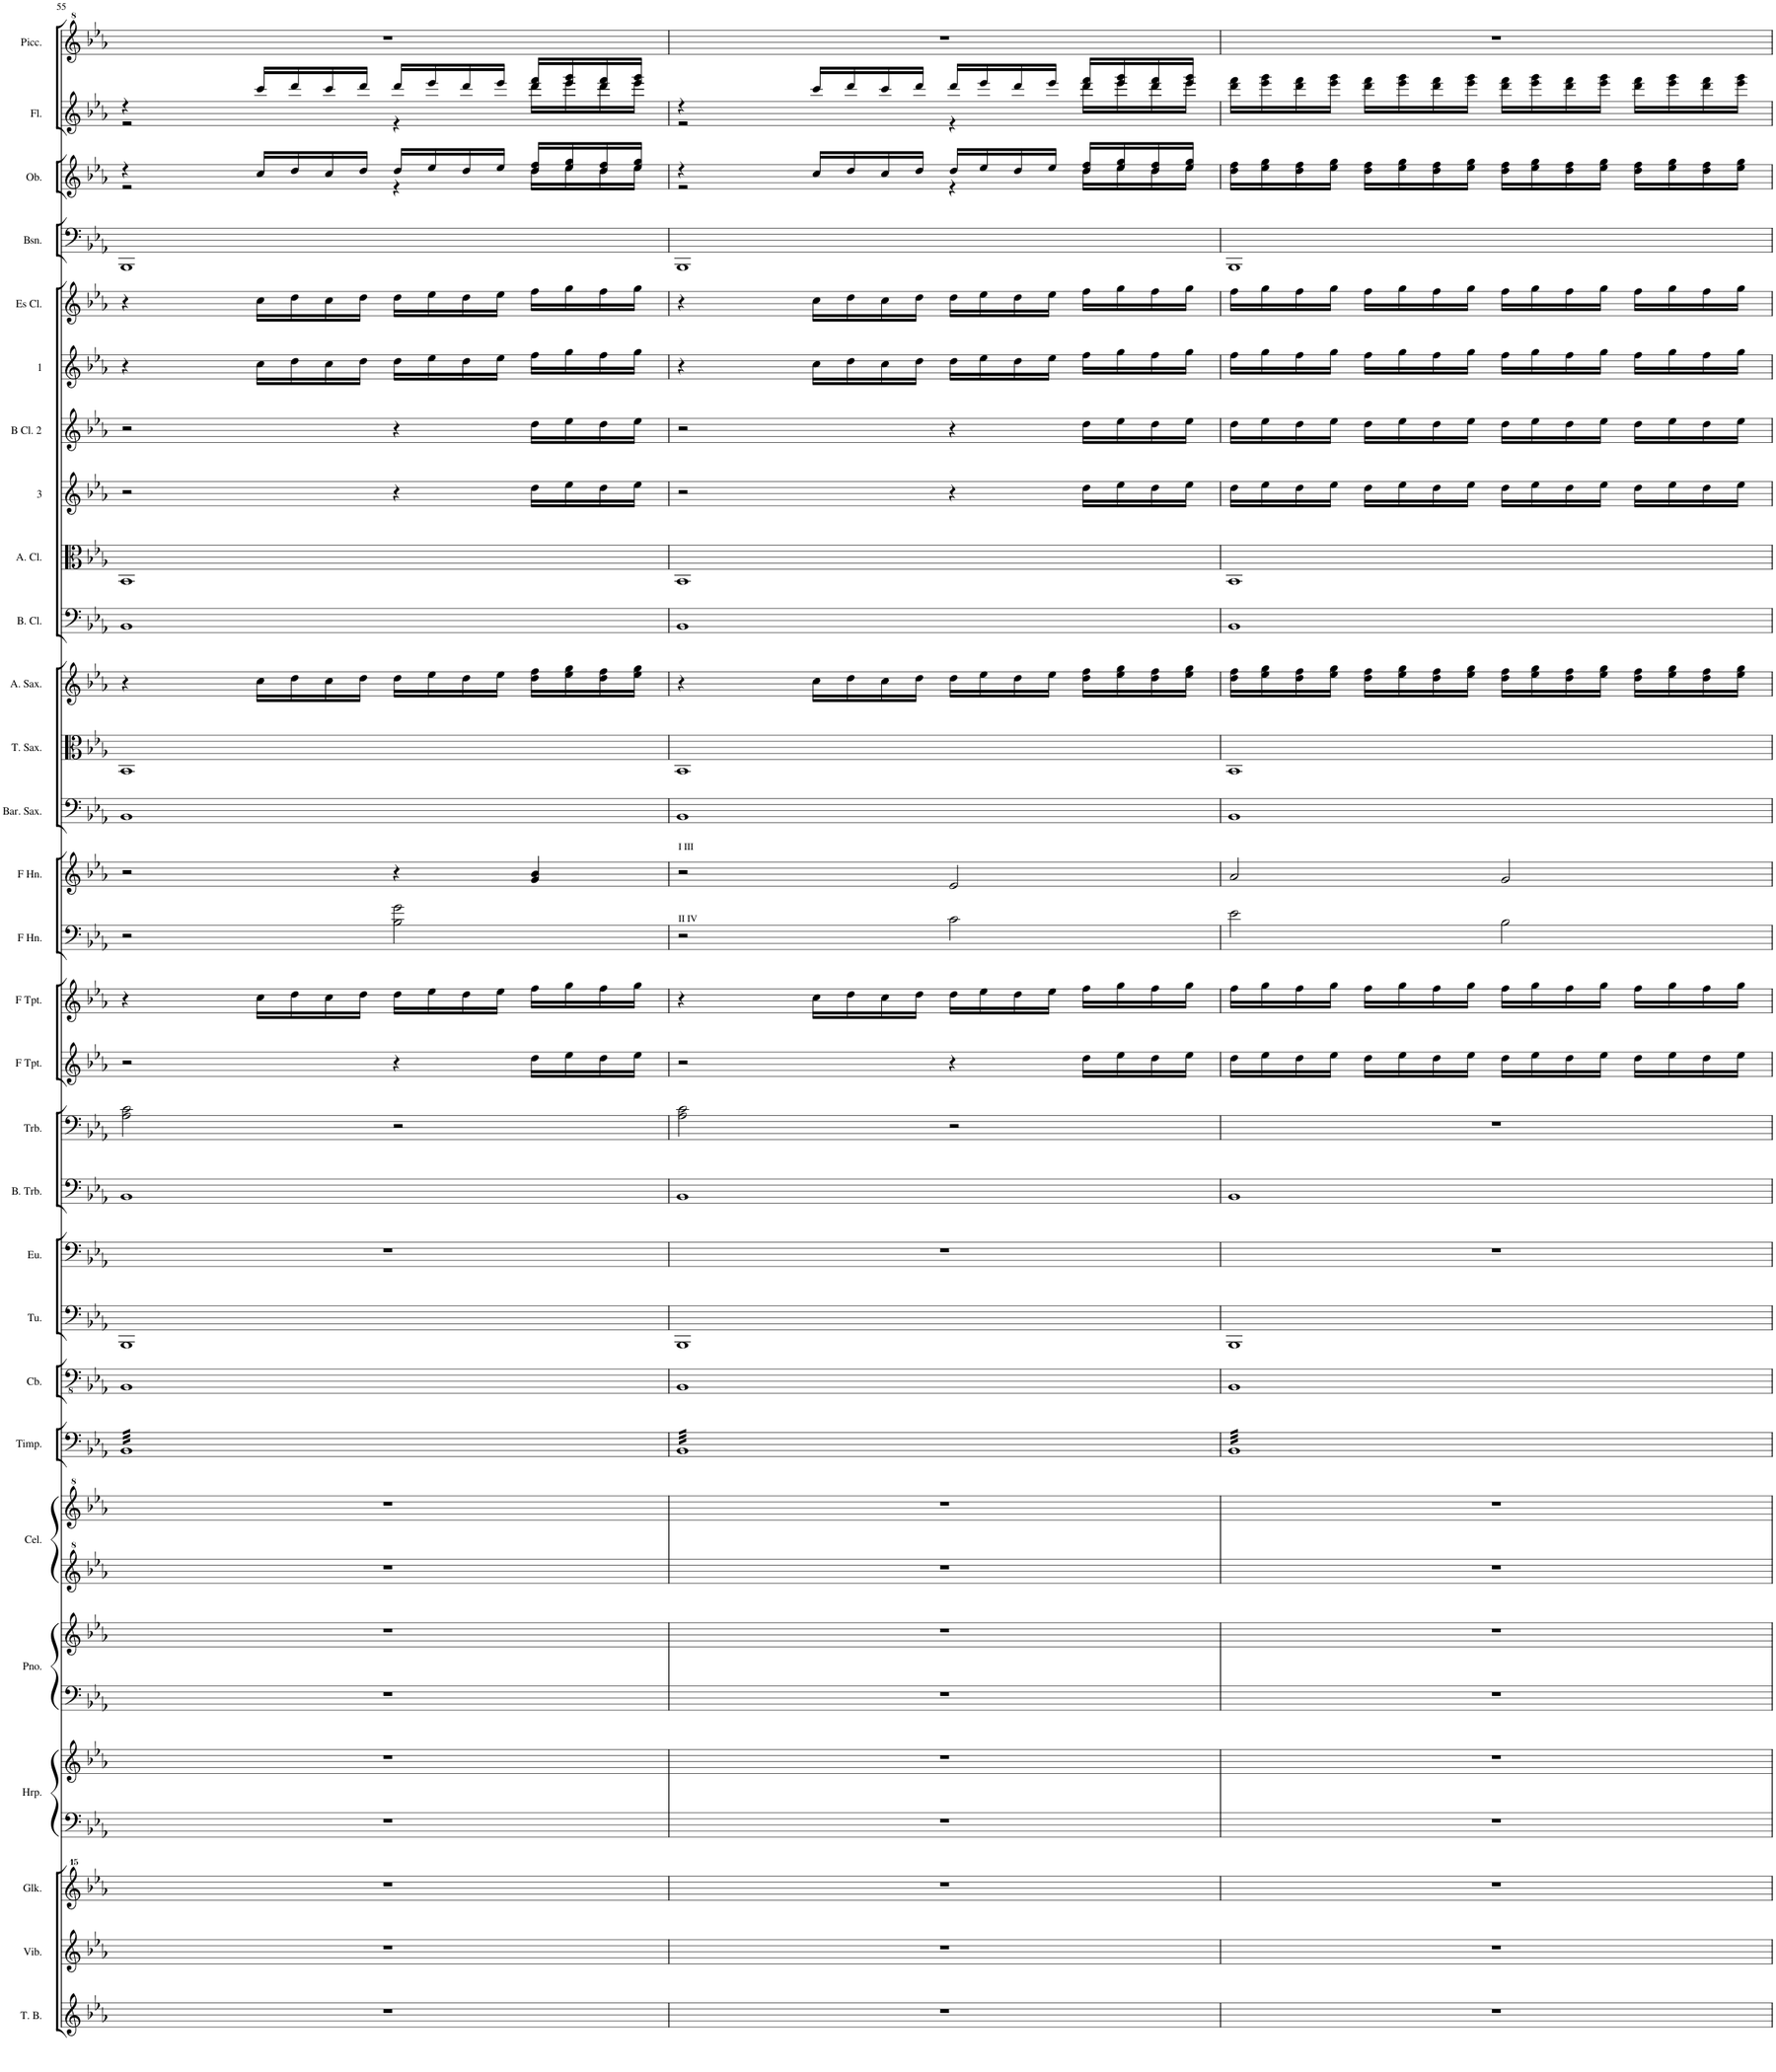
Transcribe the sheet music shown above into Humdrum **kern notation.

**kern	**kern	**kern	**kern	**kern	**kern	**kern	**kern	**kern	**kern	**kern	**kern	**kern	**kern	**kern	**kern	**kern	**kern	**kern	**kern	**kern	**kern	**kern	**kern	**kern	**kern	**kern	**kern	**kern	**kern	**kern	**kern
*part29	*part28	*part27	*part26	*part26	*part25	*part25	*part24	*part24	*part23	*part22	*part21	*part20	*part19	*part18	*part17	*part16	*part15	*part14	*part13	*part12	*part11	*part10	*part9	*part8	*part7	*part6	*part5	*part4	*part3	*part2	*part1
*staff32	*staff31	*staff30	*staff29	*staff28	*staff27	*staff26	*staff25	*staff24	*staff23	*staff22	*staff21	*staff20	*staff19	*staff18	*staff17	*staff16	*staff15	*staff14	*staff13	*staff12	*staff11	*staff10	*staff9	*staff8	*staff7	*staff6	*staff5	*staff4	*staff3	*staff2	*staff1
*I"Tubular Bells (Es-B-Es-F)	*I"Vibraphone	*I"Glockenspiel	*I"Harp	*	*I"Piano	*	*I"Celesta	*	*I"Timpani (F-B-Es)	*I"Double Bass	*I"Tuba	*I"Euphonium	*I"Bass Trombone	*I"Trombone	*I"F Trumpet	*I"F Trumpet	*I"F Horn	*I"F Horn	*I"Baritone Saxophone	*I"Tenor Saxophone	*I"Alto Saxophone	*I"Bass Clarinet	*I"Alto Clarinet	*I"3	*I"B Clarinet 2	*I"1	*I"Es Clarinet	*I"Bassoon	*I"Oboe	*I"Flute	*I"Piccolo
*I'T. B.	*I'Vib.	*I'Glk.	*I'Hrp.	*	*I'Pno.	*	*I'Cel.	*	*I'Timp.	*	*I'Tu.	*I'Eu.	*I'B. Trb.	*I'Trb.	*I'F Tpt.	*I'F Tpt.	*I'F Hn.	*I'F Hn.	*I'Bar. Sax.	*I'T. Sax.	*I'A. Sax.	*I'B. Cl.	*I'A. Cl.	*	*I'B Cl. 2	*	*I'Es Cl.	*I'Bsn.	*I'Ob.	*I'Fl.	*I'Picc.
!!LO:PB:g=z
*clefG2	*clefG2	*clefG^^2	*clefF4	*clefG2	*clefF4	*clefG2	*clefG^2	*clefG^2	*clefF4	*clefFv4	*clefF4	*clefF4	*clefF4	*clefF4	*clefG2	*clefG2	*clefF4	*clefG2	*clefF4	*clefC3	*clefG2	*clefF4	*clefC3	*clefG2	*clefG2	*clefG2	*clefG2	*clefF4	*clefG2	*clefG2	*clefG^2
*	*	*	*	*	*	*	*	*	*	*Trd7c12	*	*	*	*	*Trd1c2	*Trd1c2	*Trd4c7	*Trd4c7	*	*Trd8c14	*Trd5c9	*Trd8c14	*Trd1c2	*Trd1c2	*Trd1c2	*Trd1c2	*Trd-2c-3	*	*	*	*Trd-7c-12
*k[b-e-a-]	*k[b-e-a-]	*k[b-e-a-]	*k[b-e-a-]	*k[b-e-a-]	*k[b-e-a-]	*k[b-e-a-]	*k[b-e-a-]	*k[b-e-a-]	*k[b-e-a-]	*k[b-e-a-]	*k[b-e-a-]	*k[b-e-a-]	*k[b-e-a-]	*k[b-e-a-]	*k[b-e-a-]	*k[b-e-a-]	*k[b-e-a-]	*k[b-e-a-]	*k[b-e-a-]	*k[b-e-a-]	*k[b-e-a-]	*k[b-e-a-]	*k[b-e-a-]	*k[b-e-a-]	*k[b-e-a-]	*k[b-e-a-]	*k[b-e-a-]	*k[b-e-a-]	*k[b-e-a-]	*k[b-e-a-]	*k[b-e-a-]
*M4/4	*M4/4	*M4/4	*M4/4	*M4/4	*M4/4	*M4/4	*M4/4	*M4/4	*M4/4	*M4/4	*M4/4	*M4/4	*M4/4	*M4/4	*M4/4	*M4/4	*M4/4	*M4/4	*M4/4	*M4/4	*M4/4	*M4/4	*M4/4	*M4/4	*M4/4	*M4/4	*M4/4	*M4/4	*M4/4	*M4/4	*M4/4
=55	=55	=55	=55	=55	=55	=55	=55	=55	=55	=55	=55	=55	=55	=55	=55	=55	=55	=55	=55	=55	=55	=55	=55	=55	=55	=55	=55	=55	=55	=55	=55
*	*	*	*	*	*	*	*	*	*^	*	*	*	*	*	*	*	*	*	*	*	*	*	*	*	*	*	*	*	*	*	*
*	*	*	*	*	*	*	*	*	*	*Xtuplet	*	*	*	*	*	*	*	*	*	*	*	*	*	*	*	*	*	*	*	*	*	*
*	*	*	*	*	*	*	*	*	*	*	*	*	*	*	*	*	*	*	*	*	*	*	*	*	*	*	*	*	*	*^	*^	*
*	*	*	*	*	*	*	*	*	*tremolo	*	*	*	*	*	*	*	*	*	*	*	*	*	*	*	*	*	*	*	*	*	*	*	*	*
1r	1r	1r	1r	1r	1r	1r	1r	1r	32BB-LLL	40ryy	1BBB-	1BBB-	1r	1BB-	2A-\ 2c\	2r	4r	2r	2r	1BB-	1BB-	4r	1BB-	1BB-	2r	2r	4r	4r	1BBB-	4r	2r	4r	2r	1r
.	.	.	.	.	.	.	.	.	.	40BB-LLL	.	.	.	.	.	.	.	.	.	.	.	.	.	.	.	.	.	.	.	.	.	.	.	.
.	.	.	.	.	.	.	.	.	32BB-	.	.	.	.	.	.	.	.	.	.	.	.	.	.	.	.	.	.	.	.	.	.	.	.	.
.	.	.	.	.	.	.	.	.	.	40BB-	.	.	.	.	.	.	.	.	.	.	.	.	.	.	.	.	.	.	.	.	.	.	.	.
.	.	.	.	.	.	.	.	.	32BB-	.	.	.	.	.	.	.	.	.	.	.	.	.	.	.	.	.	.	.	.	.	.	.	.	.
.	.	.	.	.	.	.	.	.	.	40BB-	.	.	.	.	.	.	.	.	.	.	.	.	.	.	.	.	.	.	.	.	.	.	.	.
.	.	.	.	.	.	.	.	.	32BB-	.	.	.	.	.	.	.	.	.	.	.	.	.	.	.	.	.	.	.	.	.	.	.	.	.
.	.	.	.	.	.	.	.	.	.	40BB-	.	.	.	.	.	.	.	.	.	.	.	.	.	.	.	.	.	.	.	.	.	.	.	.
.	.	.	.	.	.	.	.	.	32BB-	40BB-	.	.	.	.	.	.	.	.	.	.	.	.	.	.	.	.	.	.	.	.	.	.	.	.
.	.	.	.	.	.	.	.	.	.	40BB-	.	.	.	.	.	.	.	.	.	.	.	.	.	.	.	.	.	.	.	.	.	.	.	.
.	.	.	.	.	.	.	.	.	32BB-	.	.	.	.	.	.	.	.	.	.	.	.	.	.	.	.	.	.	.	.	.	.	.	.	.
.	.	.	.	.	.	.	.	.	.	40BB-	.	.	.	.	.	.	.	.	.	.	.	.	.	.	.	.	.	.	.	.	.	.	.	.
.	.	.	.	.	.	.	.	.	32BB-	.	.	.	.	.	.	.	.	.	.	.	.	.	.	.	.	.	.	.	.	.	.	.	.	.
.	.	.	.	.	.	.	.	.	.	40BB-	.	.	.	.	.	.	.	.	.	.	.	.	.	.	.	.	.	.	.	.	.	.	.	.
.	.	.	.	.	.	.	.	.	32BB-	.	.	.	.	.	.	.	.	.	.	.	.	.	.	.	.	.	.	.	.	.	.	.	.	.
.	.	.	.	.	.	.	.	.	.	40BB-JJJ	.	.	.	.	.	.	.	.	.	.	.	.	.	.	.	.	.	.	.	.	.	.	.	.
.	.	.	.	.	.	.	.	.	32BB-	40BB-LLL	.	.	.	.	.	.	16cc\LL	.	.	.	.	16cc\LL	.	.	.	.	16cc\LL	16cc\LL	.	16cc/LL	.	16ccc/LL	.	.
.	.	.	.	.	.	.	.	.	.	40BB-	.	.	.	.	.	.	.	.	.	.	.	.	.	.	.	.	.	.	.	.	.	.	.	.
.	.	.	.	.	.	.	.	.	32BB-	.	.	.	.	.	.	.	.	.	.	.	.	.	.	.	.	.	.	.	.	.	.	.	.	.
.	.	.	.	.	.	.	.	.	.	40BB-	.	.	.	.	.	.	.	.	.	.	.	.	.	.	.	.	.	.	.	.	.	.	.	.
.	.	.	.	.	.	.	.	.	32BB-	.	.	.	.	.	.	.	16dd\	.	.	.	.	16dd\	.	.	.	.	16dd\	16dd\	.	16dd/	.	16ddd/	.	.
.	.	.	.	.	.	.	.	.	.	40BB-	.	.	.	.	.	.	.	.	.	.	.	.	.	.	.	.	.	.	.	.	.	.	.	.
.	.	.	.	.	.	.	.	.	32BB-	.	.	.	.	.	.	.	.	.	.	.	.	.	.	.	.	.	.	.	.	.	.	.	.	.
.	.	.	.	.	.	.	.	.	.	40BB-	.	.	.	.	.	.	.	.	.	.	.	.	.	.	.	.	.	.	.	.	.	.	.	.
.	.	.	.	.	.	.	.	.	32BB-	40BB-	.	.	.	.	.	.	16cc\	.	.	.	.	16cc\	.	.	.	.	16cc\	16cc\	.	16cc/	.	16ccc/	.	.
.	.	.	.	.	.	.	.	.	.	40BB-	.	.	.	.	.	.	.	.	.	.	.	.	.	.	.	.	.	.	.	.	.	.	.	.
.	.	.	.	.	.	.	.	.	32BB-	.	.	.	.	.	.	.	.	.	.	.	.	.	.	.	.	.	.	.	.	.	.	.	.	.
.	.	.	.	.	.	.	.	.	.	40BB-	.	.	.	.	.	.	.	.	.	.	.	.	.	.	.	.	.	.	.	.	.	.	.	.
.	.	.	.	.	.	.	.	.	32BB-	.	.	.	.	.	.	.	16dd\JJ	.	.	.	.	16dd\JJ	.	.	.	.	16dd\JJ	16dd\JJ	.	16dd/JJ	.	16ddd/JJ	.	.
.	.	.	.	.	.	.	.	.	.	40BB-	.	.	.	.	.	.	.	.	.	.	.	.	.	.	.	.	.	.	.	.	.	.	.	.
.	.	.	.	.	.	.	.	.	32BB-	.	.	.	.	.	.	.	.	.	.	.	.	.	.	.	.	.	.	.	.	.	.	.	.	.
.	.	.	.	.	.	.	.	.	.	40BB-JJJ	.	.	.	.	.	.	.	.	.	.	.	.	.	.	.	.	.	.	.	.	.	.	.	.
.	.	.	.	.	.	.	.	.	32BB-	40BB-LLL	.	.	.	.	2r	4r	16dd\LL	2B-\ 2g\	4r	.	.	16dd\LL	.	.	4r	4r	16dd\LL	16dd\LL	.	16dd/LL	4r	16ddd/LL	4r	.
.	.	.	.	.	.	.	.	.	.	40BB-	.	.	.	.	.	.	.	.	.	.	.	.	.	.	.	.	.	.	.	.	.	.	.	.
.	.	.	.	.	.	.	.	.	32BB-	.	.	.	.	.	.	.	.	.	.	.	.	.	.	.	.	.	.	.	.	.	.	.	.	.
.	.	.	.	.	.	.	.	.	.	40BB-	.	.	.	.	.	.	.	.	.	.	.	.	.	.	.	.	.	.	.	.	.	.	.	.
.	.	.	.	.	.	.	.	.	32BB-	.	.	.	.	.	.	.	16ee-\	.	.	.	.	16ee-\	.	.	.	.	16ee-\	16ee-\	.	16ee-/	.	16eee-/	.	.
.	.	.	.	.	.	.	.	.	.	40BB-	.	.	.	.	.	.	.	.	.	.	.	.	.	.	.	.	.	.	.	.	.	.	.	.
.	.	.	.	.	.	.	.	.	32BB-	.	.	.	.	.	.	.	.	.	.	.	.	.	.	.	.	.	.	.	.	.	.	.	.	.
.	.	.	.	.	.	.	.	.	.	40BB-	.	.	.	.	.	.	.	.	.	.	.	.	.	.	.	.	.	.	.	.	.	.	.	.
.	.	.	.	.	.	.	.	.	32BB-	40BB-	.	.	.	.	.	.	16dd\	.	.	.	.	16dd\	.	.	.	.	16dd\	16dd\	.	16dd/	.	16ddd/	.	.
.	.	.	.	.	.	.	.	.	.	40BB-	.	.	.	.	.	.	.	.	.	.	.	.	.	.	.	.	.	.	.	.	.	.	.	.
.	.	.	.	.	.	.	.	.	32BB-	.	.	.	.	.	.	.	.	.	.	.	.	.	.	.	.	.	.	.	.	.	.	.	.	.
.	.	.	.	.	.	.	.	.	.	40BB-	.	.	.	.	.	.	.	.	.	.	.	.	.	.	.	.	.	.	.	.	.	.	.	.
.	.	.	.	.	.	.	.	.	32BB-	.	.	.	.	.	.	.	16ee-\JJ	.	.	.	.	16ee-\JJ	.	.	.	.	16ee-\JJ	16ee-\JJ	.	16ee-/JJ	.	16eee-/JJ	.	.
.	.	.	.	.	.	.	.	.	.	40BB-	.	.	.	.	.	.	.	.	.	.	.	.	.	.	.	.	.	.	.	.	.	.	.	.
.	.	.	.	.	.	.	.	.	32BB-	.	.	.	.	.	.	.	.	.	.	.	.	.	.	.	.	.	.	.	.	.	.	.	.	.
.	.	.	.	.	.	.	.	.	.	40BB-JJJ	.	.	.	.	.	.	.	.	.	.	.	.	.	.	.	.	.	.	.	.	.	.	.	.
.	.	.	.	.	.	.	.	.	32BB-	40BB-LLL	.	.	.	.	.	16dd\LL	16ff\LL	.	4g/ 4b-/	.	.	16dd\ 16ff\LL	.	.	16dd\LL	16dd\LL	16ff\LL	16ff\LL	.	16dd/ 16ff/LL	16dd\LL	16ddd/ 16fff/LL	16ddd\LL	.
.	.	.	.	.	.	.	.	.	.	40BB-	.	.	.	.	.	.	.	.	.	.	.	.	.	.	.	.	.	.	.	.	.	.	.	.
.	.	.	.	.	.	.	.	.	32BB-	.	.	.	.	.	.	.	.	.	.	.	.	.	.	.	.	.	.	.	.	.	.	.	.	.
.	.	.	.	.	.	.	.	.	.	40BB-	.	.	.	.	.	.	.	.	.	.	.	.	.	.	.	.	.	.	.	.	.	.	.	.
.	.	.	.	.	.	.	.	.	32BB-	.	.	.	.	.	.	16ee-\	16gg\	.	.	.	.	16ee-\ 16gg\	.	.	16ee-\	16ee-\	16gg\	16gg\	.	16ee-/ 16gg/	16ee-\	16eee-/ 16ggg/	16eee-\	.
.	.	.	.	.	.	.	.	.	.	40BB-	.	.	.	.	.	.	.	.	.	.	.	.	.	.	.	.	.	.	.	.	.	.	.	.
.	.	.	.	.	.	.	.	.	32BB-	.	.	.	.	.	.	.	.	.	.	.	.	.	.	.	.	.	.	.	.	.	.	.	.	.
.	.	.	.	.	.	.	.	.	.	40BB-	.	.	.	.	.	.	.	.	.	.	.	.	.	.	.	.	.	.	.	.	.	.	.	.
.	.	.	.	.	.	.	.	.	32BB-	40BB-	.	.	.	.	.	16dd\	16ff\	.	.	.	.	16dd\ 16ff\	.	.	16dd\	16dd\	16ff\	16ff\	.	16dd/ 16ff/	16dd\	16ddd/ 16fff/	16ddd\	.
.	.	.	.	.	.	.	.	.	.	40BB-	.	.	.	.	.	.	.	.	.	.	.	.	.	.	.	.	.	.	.	.	.	.	.	.
.	.	.	.	.	.	.	.	.	32BB-	.	.	.	.	.	.	.	.	.	.	.	.	.	.	.	.	.	.	.	.	.	.	.	.	.
.	.	.	.	.	.	.	.	.	.	40BB-	.	.	.	.	.	.	.	.	.	.	.	.	.	.	.	.	.	.	.	.	.	.	.	.
.	.	.	.	.	.	.	.	.	32BB-	.	.	.	.	.	.	16ee-\JJ	16gg\JJ	.	.	.	.	16ee-\ 16gg\JJ	.	.	16ee-\JJ	16ee-\JJ	16gg\JJ	16gg\JJ	.	16ee-/ 16gg/JJ	16ee-\JJ	16eee-/ 16ggg/JJ	16eee-\JJ	.
.	.	.	.	.	.	.	.	.	.	40BB-	.	.	.	.	.	.	.	.	.	.	.	.	.	.	.	.	.	.	.	.	.	.	.	.
.	.	.	.	.	.	.	.	.	32BB-JJJ	.	.	.	.	.	.	.	.	.	.	.	.	.	.	.	.	.	.	.	.	.	.	.	.	.
*	*	*	*	*	*	*	*	*	*Xtremolo	*	*	*	*	*	*	*	*	*	*	*	*	*	*	*	*	*	*	*	*	*	*	*	*	*
.	.	.	.	.	.	.	.	.	.	40BB-JJJ	.	.	.	.	.	.	.	.	.	.	.	.	.	.	.	.	.	.	.	.	.	.	.	.
=56	=56	=56	=56	=56	=56	=56	=56	=56	=56	=56	=56	=56	=56	=56	=56	=56	=56	=56	=56	=56	=56	=56	=56	=56	=56	=56	=56	=56	=56	=56	=56	=56	=56	=56
!	!	!	!	!	!	!	!	!	!	!	!	!	!	!	!	!	!	!	!LO:TX:a:t=I III	!	!	!	!	!	!	!	!	!	!	!	!	!	!	!
!	!	!	!	!	!	!	!	!	!	!	!	!	!	!	!	!	!	!LO:TX:a:t=II IV	!	!	!	!	!	!	!	!	!	!	!	!	!	!	!	!
*	*	*	*	*	*	*	*	*	*tremolo	*	*	*	*	*	*	*	*	*	*	*	*	*	*	*	*	*	*	*	*	*	*	*	*	*
1r	1r	1r	1r	1r	1r	1r	1r	1r	32BB-LLL	40ryy	1BBB-	1BBB-	1r	1BB-	2A-\ 2c\	2r	4r	2r	2r	1BB-	1BB-	4r	1BB-	1BB-	2r	2r	4r	4r	1BBB-	4r	2r	4r	2r	1r
.	.	.	.	.	.	.	.	.	.	40BB-LLL	.	.	.	.	.	.	.	.	.	.	.	.	.	.	.	.	.	.	.	.	.	.	.	.
.	.	.	.	.	.	.	.	.	32BB-	.	.	.	.	.	.	.	.	.	.	.	.	.	.	.	.	.	.	.	.	.	.	.	.	.
.	.	.	.	.	.	.	.	.	.	40BB-	.	.	.	.	.	.	.	.	.	.	.	.	.	.	.	.	.	.	.	.	.	.	.	.
.	.	.	.	.	.	.	.	.	32BB-	.	.	.	.	.	.	.	.	.	.	.	.	.	.	.	.	.	.	.	.	.	.	.	.	.
.	.	.	.	.	.	.	.	.	.	40BB-	.	.	.	.	.	.	.	.	.	.	.	.	.	.	.	.	.	.	.	.	.	.	.	.
.	.	.	.	.	.	.	.	.	32BB-	.	.	.	.	.	.	.	.	.	.	.	.	.	.	.	.	.	.	.	.	.	.	.	.	.
.	.	.	.	.	.	.	.	.	.	40BB-	.	.	.	.	.	.	.	.	.	.	.	.	.	.	.	.	.	.	.	.	.	.	.	.
.	.	.	.	.	.	.	.	.	32BB-	40BB-	.	.	.	.	.	.	.	.	.	.	.	.	.	.	.	.	.	.	.	.	.	.	.	.
.	.	.	.	.	.	.	.	.	.	40BB-	.	.	.	.	.	.	.	.	.	.	.	.	.	.	.	.	.	.	.	.	.	.	.	.
.	.	.	.	.	.	.	.	.	32BB-	.	.	.	.	.	.	.	.	.	.	.	.	.	.	.	.	.	.	.	.	.	.	.	.	.
.	.	.	.	.	.	.	.	.	.	40BB-	.	.	.	.	.	.	.	.	.	.	.	.	.	.	.	.	.	.	.	.	.	.	.	.
.	.	.	.	.	.	.	.	.	32BB-	.	.	.	.	.	.	.	.	.	.	.	.	.	.	.	.	.	.	.	.	.	.	.	.	.
.	.	.	.	.	.	.	.	.	.	40BB-	.	.	.	.	.	.	.	.	.	.	.	.	.	.	.	.	.	.	.	.	.	.	.	.
.	.	.	.	.	.	.	.	.	32BB-	.	.	.	.	.	.	.	.	.	.	.	.	.	.	.	.	.	.	.	.	.	.	.	.	.
.	.	.	.	.	.	.	.	.	.	40BB-JJJ	.	.	.	.	.	.	.	.	.	.	.	.	.	.	.	.	.	.	.	.	.	.	.	.
.	.	.	.	.	.	.	.	.	32BB-	40BB-LLL	.	.	.	.	.	.	16cc\LL	.	.	.	.	16cc\LL	.	.	.	.	16cc\LL	16cc\LL	.	16cc/LL	.	16ccc/LL	.	.
.	.	.	.	.	.	.	.	.	.	40BB-	.	.	.	.	.	.	.	.	.	.	.	.	.	.	.	.	.	.	.	.	.	.	.	.
.	.	.	.	.	.	.	.	.	32BB-	.	.	.	.	.	.	.	.	.	.	.	.	.	.	.	.	.	.	.	.	.	.	.	.	.
.	.	.	.	.	.	.	.	.	.	40BB-	.	.	.	.	.	.	.	.	.	.	.	.	.	.	.	.	.	.	.	.	.	.	.	.
.	.	.	.	.	.	.	.	.	32BB-	.	.	.	.	.	.	.	16dd\	.	.	.	.	16dd\	.	.	.	.	16dd\	16dd\	.	16dd/	.	16ddd/	.	.
.	.	.	.	.	.	.	.	.	.	40BB-	.	.	.	.	.	.	.	.	.	.	.	.	.	.	.	.	.	.	.	.	.	.	.	.
.	.	.	.	.	.	.	.	.	32BB-	.	.	.	.	.	.	.	.	.	.	.	.	.	.	.	.	.	.	.	.	.	.	.	.	.
.	.	.	.	.	.	.	.	.	.	40BB-	.	.	.	.	.	.	.	.	.	.	.	.	.	.	.	.	.	.	.	.	.	.	.	.
.	.	.	.	.	.	.	.	.	32BB-	40BB-	.	.	.	.	.	.	16cc\	.	.	.	.	16cc\	.	.	.	.	16cc\	16cc\	.	16cc/	.	16ccc/	.	.
.	.	.	.	.	.	.	.	.	.	40BB-	.	.	.	.	.	.	.	.	.	.	.	.	.	.	.	.	.	.	.	.	.	.	.	.
.	.	.	.	.	.	.	.	.	32BB-	.	.	.	.	.	.	.	.	.	.	.	.	.	.	.	.	.	.	.	.	.	.	.	.	.
.	.	.	.	.	.	.	.	.	.	40BB-	.	.	.	.	.	.	.	.	.	.	.	.	.	.	.	.	.	.	.	.	.	.	.	.
.	.	.	.	.	.	.	.	.	32BB-	.	.	.	.	.	.	.	16dd\JJ	.	.	.	.	16dd\JJ	.	.	.	.	16dd\JJ	16dd\JJ	.	16dd/JJ	.	16ddd/JJ	.	.
.	.	.	.	.	.	.	.	.	.	40BB-	.	.	.	.	.	.	.	.	.	.	.	.	.	.	.	.	.	.	.	.	.	.	.	.
.	.	.	.	.	.	.	.	.	32BB-	.	.	.	.	.	.	.	.	.	.	.	.	.	.	.	.	.	.	.	.	.	.	.	.	.
.	.	.	.	.	.	.	.	.	.	40BB-JJJ	.	.	.	.	.	.	.	.	.	.	.	.	.	.	.	.	.	.	.	.	.	.	.	.
.	.	.	.	.	.	.	.	.	32BB-	40ryy	.	.	.	.	2r	4r	16dd\LL	2c\	2e-/	.	.	16dd\LL	.	.	4r	4r	16dd\LL	16dd\LL	.	16dd/LL	4r	16ddd/LL	4r	.
.	.	.	.	.	.	.	.	.	.	40BB-LLL	.	.	.	.	.	.	.	.	.	.	.	.	.	.	.	.	.	.	.	.	.	.	.	.
.	.	.	.	.	.	.	.	.	32BB-	.	.	.	.	.	.	.	.	.	.	.	.	.	.	.	.	.	.	.	.	.	.	.	.	.
.	.	.	.	.	.	.	.	.	.	40BB-	.	.	.	.	.	.	.	.	.	.	.	.	.	.	.	.	.	.	.	.	.	.	.	.
.	.	.	.	.	.	.	.	.	32BB-	.	.	.	.	.	.	.	16ee-\	.	.	.	.	16ee-\	.	.	.	.	16ee-\	16ee-\	.	16ee-/	.	16eee-/	.	.
.	.	.	.	.	.	.	.	.	.	40BB-	.	.	.	.	.	.	.	.	.	.	.	.	.	.	.	.	.	.	.	.	.	.	.	.
.	.	.	.	.	.	.	.	.	32BB-	.	.	.	.	.	.	.	.	.	.	.	.	.	.	.	.	.	.	.	.	.	.	.	.	.
.	.	.	.	.	.	.	.	.	.	40BB-	.	.	.	.	.	.	.	.	.	.	.	.	.	.	.	.	.	.	.	.	.	.	.	.
.	.	.	.	.	.	.	.	.	32BB-	40BB-	.	.	.	.	.	.	16dd\	.	.	.	.	16dd\	.	.	.	.	16dd\	16dd\	.	16dd/	.	16ddd/	.	.
.	.	.	.	.	.	.	.	.	.	40BB-	.	.	.	.	.	.	.	.	.	.	.	.	.	.	.	.	.	.	.	.	.	.	.	.
.	.	.	.	.	.	.	.	.	32BB-	.	.	.	.	.	.	.	.	.	.	.	.	.	.	.	.	.	.	.	.	.	.	.	.	.
.	.	.	.	.	.	.	.	.	.	40BB-	.	.	.	.	.	.	.	.	.	.	.	.	.	.	.	.	.	.	.	.	.	.	.	.
.	.	.	.	.	.	.	.	.	32BB-	.	.	.	.	.	.	.	16ee-\JJ	.	.	.	.	16ee-\JJ	.	.	.	.	16ee-\JJ	16ee-\JJ	.	16ee-/JJ	.	16eee-/JJ	.	.
.	.	.	.	.	.	.	.	.	.	40BB-	.	.	.	.	.	.	.	.	.	.	.	.	.	.	.	.	.	.	.	.	.	.	.	.
.	.	.	.	.	.	.	.	.	32BB-	.	.	.	.	.	.	.	.	.	.	.	.	.	.	.	.	.	.	.	.	.	.	.	.	.
.	.	.	.	.	.	.	.	.	.	40BB-JJJ	.	.	.	.	.	.	.	.	.	.	.	.	.	.	.	.	.	.	.	.	.	.	.	.
.	.	.	.	.	.	.	.	.	32BB-	40BB-LLL	.	.	.	.	.	16dd\LL	16ff\LL	.	.	.	.	16dd\ 16ff\LL	.	.	16dd\LL	16dd\LL	16ff\LL	16ff\LL	.	16dd/ 16ff/LL	16dd\LL	16ddd/ 16fff/LL	16ddd\LL	.
.	.	.	.	.	.	.	.	.	.	40BB-	.	.	.	.	.	.	.	.	.	.	.	.	.	.	.	.	.	.	.	.	.	.	.	.
.	.	.	.	.	.	.	.	.	32BB-	.	.	.	.	.	.	.	.	.	.	.	.	.	.	.	.	.	.	.	.	.	.	.	.	.
.	.	.	.	.	.	.	.	.	.	40BB-	.	.	.	.	.	.	.	.	.	.	.	.	.	.	.	.	.	.	.	.	.	.	.	.
.	.	.	.	.	.	.	.	.	32BB-	.	.	.	.	.	.	16ee-\	16gg\	.	.	.	.	16ee-\ 16gg\	.	.	16ee-\	16ee-\	16gg\	16gg\	.	16ee-/ 16gg/	16ee-\	16eee-/ 16ggg/	16eee-\	.
.	.	.	.	.	.	.	.	.	.	40BB-	.	.	.	.	.	.	.	.	.	.	.	.	.	.	.	.	.	.	.	.	.	.	.	.
.	.	.	.	.	.	.	.	.	32BB-	.	.	.	.	.	.	.	.	.	.	.	.	.	.	.	.	.	.	.	.	.	.	.	.	.
.	.	.	.	.	.	.	.	.	.	40BB-	.	.	.	.	.	.	.	.	.	.	.	.	.	.	.	.	.	.	.	.	.	.	.	.
.	.	.	.	.	.	.	.	.	32BB-	40BB-	.	.	.	.	.	16dd\	16ff\	.	.	.	.	16dd\ 16ff\	.	.	16dd\	16dd\	16ff\	16ff\	.	16dd/ 16ff/	16dd\	16ddd/ 16fff/	16ddd\	.
.	.	.	.	.	.	.	.	.	.	40BB-	.	.	.	.	.	.	.	.	.	.	.	.	.	.	.	.	.	.	.	.	.	.	.	.
.	.	.	.	.	.	.	.	.	32BB-	.	.	.	.	.	.	.	.	.	.	.	.	.	.	.	.	.	.	.	.	.	.	.	.	.
.	.	.	.	.	.	.	.	.	.	40BB-	.	.	.	.	.	.	.	.	.	.	.	.	.	.	.	.	.	.	.	.	.	.	.	.
.	.	.	.	.	.	.	.	.	32BB-	.	.	.	.	.	.	16ee-\JJ	16gg\JJ	.	.	.	.	16ee-\ 16gg\JJ	.	.	16ee-\JJ	16ee-\JJ	16gg\JJ	16gg\JJ	.	16ee-/ 16gg/JJ	16ee-\JJ	16eee-/ 16ggg/JJ	16eee-\JJ	.
.	.	.	.	.	.	.	.	.	.	40BB-	.	.	.	.	.	.	.	.	.	.	.	.	.	.	.	.	.	.	.	.	.	.	.	.
.	.	.	.	.	.	.	.	.	32BB-JJJ	.	.	.	.	.	.	.	.	.	.	.	.	.	.	.	.	.	.	.	.	.	.	.	.	.
*	*	*	*	*	*	*	*	*	*Xtremolo	*	*	*	*	*	*	*	*	*	*	*	*	*	*	*	*	*	*	*	*	*	*	*	*	*
.	.	.	.	.	.	.	.	.	.	40BB-JJJ	.	.	.	.	.	.	.	.	.	.	.	.	.	.	.	.	.	.	.	.	.	.	.	.
*	*	*	*	*	*	*	*	*	*	*	*	*	*	*	*	*	*	*	*	*	*	*	*	*	*	*	*	*	*	*v	*v	*	*	*
*	*	*	*	*	*	*	*	*	*	*	*	*	*	*	*	*	*	*	*	*	*	*	*	*	*	*	*	*	*	*	*v	*v	*
=57	=57	=57	=57	=57	=57	=57	=57	=57	=57	=57	=57	=57	=57	=57	=57	=57	=57	=57	=57	=57	=57	=57	=57	=57	=57	=57	=57	=57	=57	=57	=57	=57
*	*	*	*	*	*	*	*	*	*tremolo	*	*	*	*	*	*	*	*	*	*	*	*	*	*	*	*	*	*	*	*	*	*	*
1r	1r	1r	1r	1r	1r	1r	1r	1r	32BB-LLL	40ryy	1BBB-	1BBB-	1r	1BB-	1r	16dd\LL	16ff\LL	2e-\	2a-/	1BB-	1BB-	16dd\ 16ff\LL	1BB-	1BB-	16dd\LL	16dd\LL	16ff\LL	16ff\LL	1BBB-	16dd\ 16ff\LL	16ddd\ 16fff\LL	1r
.	.	.	.	.	.	.	.	.	.	40BB-LLL	.	.	.	.	.	.	.	.	.	.	.	.	.	.	.	.	.	.	.	.	.	.
.	.	.	.	.	.	.	.	.	32BB-	.	.	.	.	.	.	.	.	.	.	.	.	.	.	.	.	.	.	.	.	.	.	.
.	.	.	.	.	.	.	.	.	.	40BB-	.	.	.	.	.	.	.	.	.	.	.	.	.	.	.	.	.	.	.	.	.	.
.	.	.	.	.	.	.	.	.	32BB-	.	.	.	.	.	.	16ee-\	16gg\	.	.	.	.	16ee-\ 16gg\	.	.	16ee-\	16ee-\	16gg\	16gg\	.	16ee-\ 16gg\	16eee-\ 16ggg\	.
.	.	.	.	.	.	.	.	.	.	40BB-	.	.	.	.	.	.	.	.	.	.	.	.	.	.	.	.	.	.	.	.	.	.
.	.	.	.	.	.	.	.	.	32BB-	.	.	.	.	.	.	.	.	.	.	.	.	.	.	.	.	.	.	.	.	.	.	.
.	.	.	.	.	.	.	.	.	.	40BB-	.	.	.	.	.	.	.	.	.	.	.	.	.	.	.	.	.	.	.	.	.	.
.	.	.	.	.	.	.	.	.	32BB-	40BB-	.	.	.	.	.	16dd\	16ff\	.	.	.	.	16dd\ 16ff\	.	.	16dd\	16dd\	16ff\	16ff\	.	16dd\ 16ff\	16ddd\ 16fff\	.
.	.	.	.	.	.	.	.	.	.	40BB-	.	.	.	.	.	.	.	.	.	.	.	.	.	.	.	.	.	.	.	.	.	.
.	.	.	.	.	.	.	.	.	32BB-	.	.	.	.	.	.	.	.	.	.	.	.	.	.	.	.	.	.	.	.	.	.	.
.	.	.	.	.	.	.	.	.	.	40BB-	.	.	.	.	.	.	.	.	.	.	.	.	.	.	.	.	.	.	.	.	.	.
.	.	.	.	.	.	.	.	.	32BB-	.	.	.	.	.	.	16ee-\JJ	16gg\JJ	.	.	.	.	16ee-\ 16gg\JJ	.	.	16ee-\JJ	16ee-\JJ	16gg\JJ	16gg\JJ	.	16ee-\ 16gg\JJ	16eee-\ 16ggg\JJ	.
.	.	.	.	.	.	.	.	.	.	40BB-	.	.	.	.	.	.	.	.	.	.	.	.	.	.	.	.	.	.	.	.	.	.
.	.	.	.	.	.	.	.	.	32BB-	.	.	.	.	.	.	.	.	.	.	.	.	.	.	.	.	.	.	.	.	.	.	.
.	.	.	.	.	.	.	.	.	.	40BB-JJJ	.	.	.	.	.	.	.	.	.	.	.	.	.	.	.	.	.	.	.	.	.	.
.	.	.	.	.	.	.	.	.	32BB-	40BB-LLL	.	.	.	.	.	16dd\LL	16ff\LL	.	.	.	.	16dd\ 16ff\LL	.	.	16dd\LL	16dd\LL	16ff\LL	16ff\LL	.	16dd\ 16ff\LL	16ddd\ 16fff\LL	.
.	.	.	.	.	.	.	.	.	.	40BB-	.	.	.	.	.	.	.	.	.	.	.	.	.	.	.	.	.	.	.	.	.	.
.	.	.	.	.	.	.	.	.	32BB-	.	.	.	.	.	.	.	.	.	.	.	.	.	.	.	.	.	.	.	.	.	.	.
.	.	.	.	.	.	.	.	.	.	40BB-	.	.	.	.	.	.	.	.	.	.	.	.	.	.	.	.	.	.	.	.	.	.
.	.	.	.	.	.	.	.	.	32BB-	.	.	.	.	.	.	16ee-\	16gg\	.	.	.	.	16ee-\ 16gg\	.	.	16ee-\	16ee-\	16gg\	16gg\	.	16ee-\ 16gg\	16eee-\ 16ggg\	.
.	.	.	.	.	.	.	.	.	.	40BB-	.	.	.	.	.	.	.	.	.	.	.	.	.	.	.	.	.	.	.	.	.	.
.	.	.	.	.	.	.	.	.	32BB-	.	.	.	.	.	.	.	.	.	.	.	.	.	.	.	.	.	.	.	.	.	.	.
.	.	.	.	.	.	.	.	.	.	40BB-	.	.	.	.	.	.	.	.	.	.	.	.	.	.	.	.	.	.	.	.	.	.
.	.	.	.	.	.	.	.	.	32BB-	40BB-	.	.	.	.	.	16dd\	16ff\	.	.	.	.	16dd\ 16ff\	.	.	16dd\	16dd\	16ff\	16ff\	.	16dd\ 16ff\	16ddd\ 16fff\	.
.	.	.	.	.	.	.	.	.	.	40BB-	.	.	.	.	.	.	.	.	.	.	.	.	.	.	.	.	.	.	.	.	.	.
.	.	.	.	.	.	.	.	.	32BB-	.	.	.	.	.	.	.	.	.	.	.	.	.	.	.	.	.	.	.	.	.	.	.
.	.	.	.	.	.	.	.	.	.	40BB-	.	.	.	.	.	.	.	.	.	.	.	.	.	.	.	.	.	.	.	.	.	.
.	.	.	.	.	.	.	.	.	32BB-	.	.	.	.	.	.	16ee-\JJ	16gg\JJ	.	.	.	.	16ee-\ 16gg\JJ	.	.	16ee-\JJ	16ee-\JJ	16gg\JJ	16gg\JJ	.	16ee-\ 16gg\JJ	16eee-\ 16ggg\JJ	.
.	.	.	.	.	.	.	.	.	.	40BB-	.	.	.	.	.	.	.	.	.	.	.	.	.	.	.	.	.	.	.	.	.	.
.	.	.	.	.	.	.	.	.	32BB-	.	.	.	.	.	.	.	.	.	.	.	.	.	.	.	.	.	.	.	.	.	.	.
.	.	.	.	.	.	.	.	.	.	40BB-JJJ	.	.	.	.	.	.	.	.	.	.	.	.	.	.	.	.	.	.	.	.	.	.
.	.	.	.	.	.	.	.	.	32BB-	40ryy	.	.	.	.	.	16dd\LL	16ff\LL	2B-\	2g/	.	.	16dd\ 16ff\LL	.	.	16dd\LL	16dd\LL	16ff\LL	16ff\LL	.	16dd\ 16ff\LL	16ddd\ 16fff\LL	.
.	.	.	.	.	.	.	.	.	.	40BB-LLL	.	.	.	.	.	.	.	.	.	.	.	.	.	.	.	.	.	.	.	.	.	.
.	.	.	.	.	.	.	.	.	32BB-	.	.	.	.	.	.	.	.	.	.	.	.	.	.	.	.	.	.	.	.	.	.	.
.	.	.	.	.	.	.	.	.	.	40BB-	.	.	.	.	.	.	.	.	.	.	.	.	.	.	.	.	.	.	.	.	.	.
.	.	.	.	.	.	.	.	.	32BB-	.	.	.	.	.	.	16ee-\	16gg\	.	.	.	.	16ee-\ 16gg\	.	.	16ee-\	16ee-\	16gg\	16gg\	.	16ee-\ 16gg\	16eee-\ 16ggg\	.
.	.	.	.	.	.	.	.	.	.	40BB-	.	.	.	.	.	.	.	.	.	.	.	.	.	.	.	.	.	.	.	.	.	.
.	.	.	.	.	.	.	.	.	32BB-	.	.	.	.	.	.	.	.	.	.	.	.	.	.	.	.	.	.	.	.	.	.	.
.	.	.	.	.	.	.	.	.	.	40BB-	.	.	.	.	.	.	.	.	.	.	.	.	.	.	.	.	.	.	.	.	.	.
.	.	.	.	.	.	.	.	.	32BB-	40BB-	.	.	.	.	.	16dd\	16ff\	.	.	.	.	16dd\ 16ff\	.	.	16dd\	16dd\	16ff\	16ff\	.	16dd\ 16ff\	16ddd\ 16fff\	.
.	.	.	.	.	.	.	.	.	.	40BB-	.	.	.	.	.	.	.	.	.	.	.	.	.	.	.	.	.	.	.	.	.	.
.	.	.	.	.	.	.	.	.	32BB-	.	.	.	.	.	.	.	.	.	.	.	.	.	.	.	.	.	.	.	.	.	.	.
.	.	.	.	.	.	.	.	.	.	40BB-	.	.	.	.	.	.	.	.	.	.	.	.	.	.	.	.	.	.	.	.	.	.
.	.	.	.	.	.	.	.	.	32BB-	.	.	.	.	.	.	16ee-\JJ	16gg\JJ	.	.	.	.	16ee-\ 16gg\JJ	.	.	16ee-\JJ	16ee-\JJ	16gg\JJ	16gg\JJ	.	16ee-\ 16gg\JJ	16eee-\ 16ggg\JJ	.
.	.	.	.	.	.	.	.	.	.	40BB-	.	.	.	.	.	.	.	.	.	.	.	.	.	.	.	.	.	.	.	.	.	.
.	.	.	.	.	.	.	.	.	32BB-	.	.	.	.	.	.	.	.	.	.	.	.	.	.	.	.	.	.	.	.	.	.	.
.	.	.	.	.	.	.	.	.	.	40BB-JJJ	.	.	.	.	.	.	.	.	.	.	.	.	.	.	.	.	.	.	.	.	.	.
.	.	.	.	.	.	.	.	.	32BB-	40BB-LLL	.	.	.	.	.	16dd\LL	16ff\LL	.	.	.	.	16dd\ 16ff\LL	.	.	16dd\LL	16dd\LL	16ff\LL	16ff\LL	.	16dd\ 16ff\LL	16ddd\ 16fff\LL	.
.	.	.	.	.	.	.	.	.	.	40BB-	.	.	.	.	.	.	.	.	.	.	.	.	.	.	.	.	.	.	.	.	.	.
.	.	.	.	.	.	.	.	.	32BB-	.	.	.	.	.	.	.	.	.	.	.	.	.	.	.	.	.	.	.	.	.	.	.
.	.	.	.	.	.	.	.	.	.	40BB-	.	.	.	.	.	.	.	.	.	.	.	.	.	.	.	.	.	.	.	.	.	.
.	.	.	.	.	.	.	.	.	32BB-	.	.	.	.	.	.	16ee-\	16gg\	.	.	.	.	16ee-\ 16gg\	.	.	16ee-\	16ee-\	16gg\	16gg\	.	16ee-\ 16gg\	16eee-\ 16ggg\	.
.	.	.	.	.	.	.	.	.	.	40BB-	.	.	.	.	.	.	.	.	.	.	.	.	.	.	.	.	.	.	.	.	.	.
.	.	.	.	.	.	.	.	.	32BB-	.	.	.	.	.	.	.	.	.	.	.	.	.	.	.	.	.	.	.	.	.	.	.
.	.	.	.	.	.	.	.	.	.	40BB-	.	.	.	.	.	.	.	.	.	.	.	.	.	.	.	.	.	.	.	.	.	.
.	.	.	.	.	.	.	.	.	32BB-	40BB-	.	.	.	.	.	16dd\	16ff\	.	.	.	.	16dd\ 16ff\	.	.	16dd\	16dd\	16ff\	16ff\	.	16dd\ 16ff\	16ddd\ 16fff\	.
.	.	.	.	.	.	.	.	.	.	40BB-	.	.	.	.	.	.	.	.	.	.	.	.	.	.	.	.	.	.	.	.	.	.
.	.	.	.	.	.	.	.	.	32BB-	.	.	.	.	.	.	.	.	.	.	.	.	.	.	.	.	.	.	.	.	.	.	.
.	.	.	.	.	.	.	.	.	.	40BB-	.	.	.	.	.	.	.	.	.	.	.	.	.	.	.	.	.	.	.	.	.	.
.	.	.	.	.	.	.	.	.	32BB-	.	.	.	.	.	.	16ee-\JJ	16gg\JJ	.	.	.	.	16ee-\ 16gg\JJ	.	.	16ee-\JJ	16ee-\JJ	16gg\JJ	16gg\JJ	.	16ee-\ 16gg\JJ	16eee-\ 16ggg\JJ	.
.	.	.	.	.	.	.	.	.	.	40BB-	.	.	.	.	.	.	.	.	.	.	.	.	.	.	.	.	.	.	.	.	.	.
.	.	.	.	.	.	.	.	.	32BB-JJJ	.	.	.	.	.	.	.	.	.	.	.	.	.	.	.	.	.	.	.	.	.	.	.
*	*	*	*	*	*	*	*	*	*Xtremolo	*	*	*	*	*	*	*	*	*	*	*	*	*	*	*	*	*	*	*	*	*	*	*
.	.	.	.	.	.	.	.	.	.	40BB-JJJ	.	.	.	.	.	.	.	.	.	.	.	.	.	.	.	.	.	.	.	.	.	.
*	*	*	*	*	*	*	*	*	*v	*v	*	*	*	*	*	*	*	*	*	*	*	*	*	*	*	*	*	*	*	*	*	*
=	=	=	=	=	=	=	=	=	=	=	=	=	=	=	=	=	=	=	=	=	=	=	=	=	=	=	=	=	=	=	=
*-	*-	*-	*-	*-	*-	*-	*-	*-	*-	*-	*-	*-	*-	*-	*-	*-	*-	*-	*-	*-	*-	*-	*-	*-	*-	*-	*-	*-	*-	*-	*-
